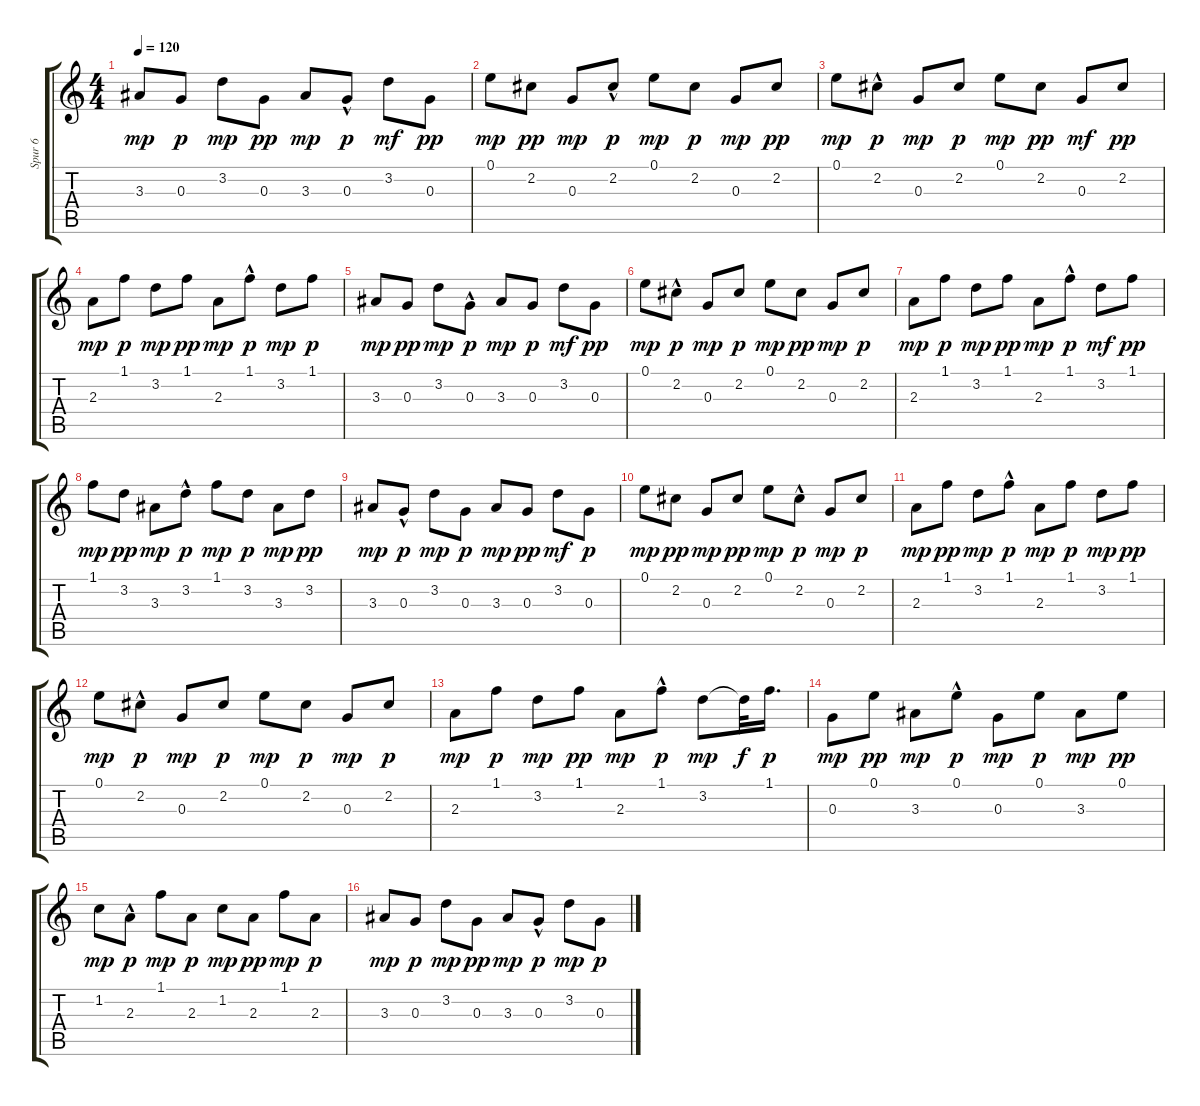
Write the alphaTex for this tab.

\track ("Spur 6" "Spur 6") {instrument acousticguitarnylon}
\staff {score tabs}
\tuning (E4 B3 G3 D3 A2 E2) {hide}
\ts (4 4)
\tempo 120
\clef g2
\ks c
3.3.8{dy mp instrument acousticguitarnylon} 0.3.8{dy p} 3.2.8{dy mp} 0.3.8{dy pp} 3.3.8{dy mp} 0.3{hac}.8{dy p} 3.2.8{dy mf} 0.3.8{dy pp} |
0.1.8{dy mp} 2.2.8{dy pp} 0.3.8{dy mp} 2.2{hac}.8{dy p} 0.1.8{dy mp} 2.2.8{dy p} 0.3.8{dy mp} 2.2.8{dy pp} |
0.1.8{dy mp} 2.2{hac}.8{dy p} 0.3.8{dy mp} 2.2.8{dy p} 0.1.8{dy mp} 2.2.8{dy pp} 0.3.8{dy mf} 2.2.8{dy pp} |
2.3.8{dy mp} 1.1.8{dy p} 3.2.8{dy mp} 1.1.8{dy pp} 2.3.8{dy mp} 1.1{hac}.8{dy p} 3.2.8{dy mp} 1.1.8{dy p} |
3.3.8{dy mp} 0.3.8{dy pp} 3.2.8{dy mp} 0.3{hac}.8{dy p} 3.3.8{dy mp} 0.3.8{dy p} 3.2.8{dy mf} 0.3.8{dy pp} |
0.1.8{dy mp} 2.2{hac}.8{dy p} 0.3.8{dy mp} 2.2.8{dy p} 0.1.8{dy mp} 2.2.8{dy pp} 0.3.8{dy mp} 2.2.8{dy p} |
2.3.8{dy mp} 1.1.8{dy p} 3.2.8{dy mp} 1.1.8{dy pp} 2.3.8{dy mp} 1.1{hac}.8{dy p} 3.2.8{dy mf} 1.1.8{dy pp} |
1.1.8{dy mp} 3.2.8{dy pp} 3.3.8{dy mp} 3.2{hac}.8{dy p} 1.1.8{dy mp} 3.2.8{dy p} 3.3.8{dy mp} 3.2.8{dy pp} |
3.3.8{dy mp} 0.3{hac}.8{dy p} 3.2.8{dy mp} 0.3.8{dy p} 3.3.8{dy mp} 0.3.8{dy pp} 3.2.8{dy mf} 0.3.8{dy p} |
0.1.8{dy mp} 2.2.8{dy pp} 0.3.8{dy mp} 2.2.8{dy pp} 0.1.8{dy mp} 2.2{hac}.8{dy p} 0.3.8{dy mp} 2.2.8{dy p} |
2.3.8{dy mp} 1.1.8{dy pp} 3.2.8{dy mp} 1.1{hac}.8{dy p} 2.3.8{dy mp} 1.1.8{dy p} 3.2.8{dy mp} 1.1.8{dy pp} |
0.1.8{dy mp} 2.2{hac}.8{dy p} 0.3.8{dy mp} 2.2.8{dy p} 0.1.8{dy mp} 2.2.8{dy p} 0.3.8{dy mp} 2.2.8{dy p} |
2.3.8{dy mp} 1.1.8{dy p} 3.2.8{dy mp} 1.1.8{dy pp} 2.3.8{dy mp} 1.1{hac}.8{dy p} 3.2.8{dy mp} 3.2{t}.32{dy f} 1.1.16{d dy p} |
0.3.8{dy mp} 0.1.8{dy pp} 3.3.8{dy mp} 0.1{hac}.8{dy p} 0.3.8{dy mp} 0.1.8{dy p} 3.3.8{dy mp} 0.1.8{dy pp} |
1.2.8{dy mp} 2.3{hac}.8{dy p} 1.1.8{dy mp} 2.3.8{dy p} 1.2.8{dy mp} 2.3.8{dy pp} 1.1.8{dy mp} 2.3.8{dy p} |
3.3.8{dy mp} 0.3.8{dy p} 3.2.8{dy mp} 0.3.8{dy pp} 3.3.8{dy mp} 0.3{hac}.8{dy p} 3.2.8{dy mp} 0.3.8{dy p}
